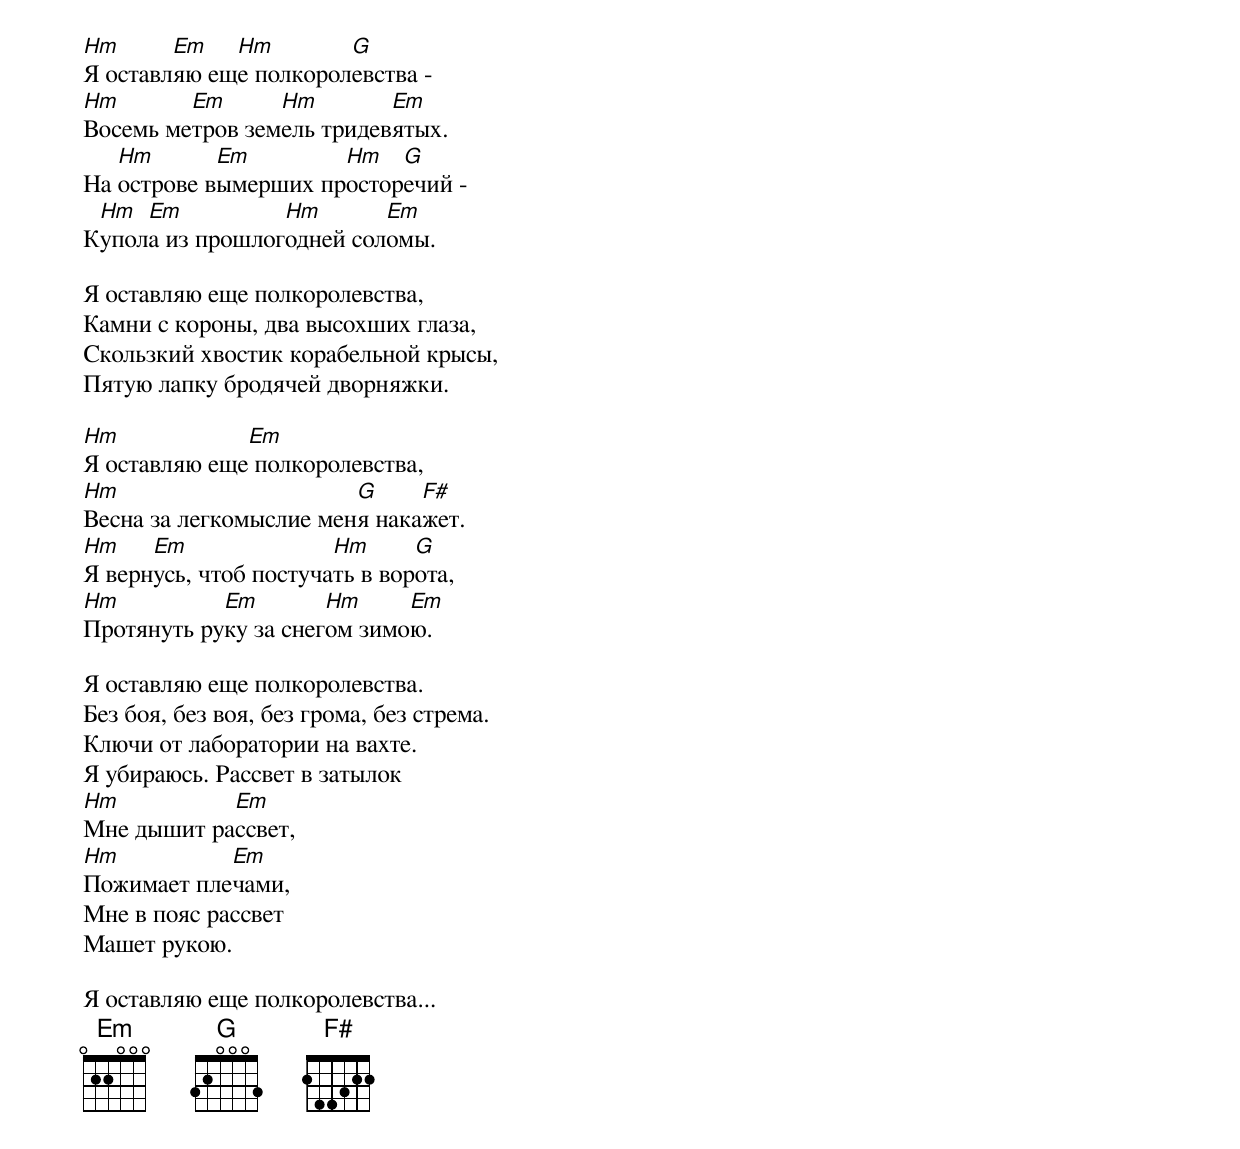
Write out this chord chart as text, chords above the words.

Hm      Em   Hm        G
Я оставляю еще полкоролевства -
Hm       Em      Hm        Em
Восемь метров земель тридевятых.
   Hm       Em        Hm   G
На острове вымерших просторечий -
 Hm  Em          Hm       Em
Купола из прошлогодней соломы.

Я оставляю еще полкоролевства,
Камни с короны, два высохших глаза,
Скользкий хвостик корабельной крысы,
Пятую лапку бродячей дворняжки.

Hm            Em
Я оставляю еще полкоролевства,
Hm                      G     F#
Весна за легкомыслие меня накажет.
Hm    Em               Hm      G
Я вернусь, чтоб постучать в ворота,
Hm          Em        Hm     Em
Протянуть руку за снегом зимою.

Я оставляю еще полкоролевства.
Без боя, без воя, без грома, без стрема.
Ключи от лаборатории на вахте.
Я убираюсь. Рассвет в затылок
Hm          Em
Мне дышит рассвет,
Hm          Em
Пожимает плечами,
Мне в пояс рассвет
Машет рукою.

Я оставляю еще полкоролевства...
